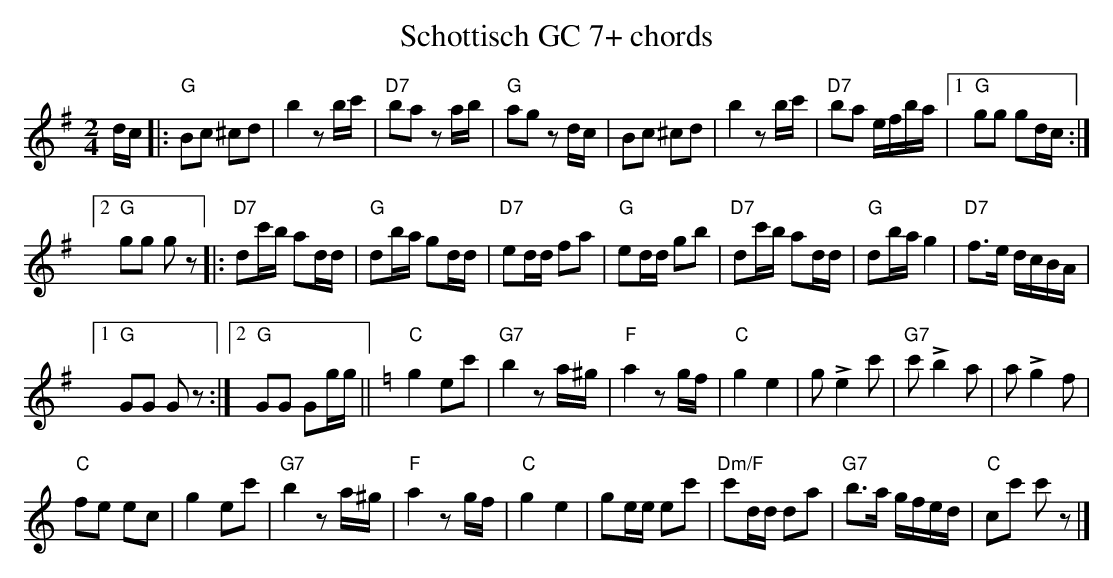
X:1
T:Schottisch GC 7+ chords
M:2/4
L:1/16
K:G %%MIDI gchordon
dc |: "G"B2c2 ^c2d2 | b4z2bc' | "D7"b2a2 z2ab | "G"a2g2 z2dc | B2c2 ^c2d2 | b4z2bc' | "D7"b2a2 efba |1 "G"g2g2 g2dc :|2
"G"g2g2 g2z2 |: "D7"d2c'b a2dd | "G"d2ba g2dd | "D7"e2dd f2a2 | "G"e2dd g2b2 | "D7"d2c'b a2dd | "G"d2ba g4 | "D7"f3e dcBA |1
"G"G2G2 G2z2 :|2 "G"G2G2 G2gg || [K:C ] "C"g4 e2c'2 | "G7"b4 z2a^g | "F"a4z2gf | "C"g4e4 | g2!>!e4c'2 | "G7"c'2!>!b4a2 | a2 !>!g4f2 |
"C"f2e2 e2c2 | g4e2c'2 | "G7"b4z2a^g | "F"a4z2gf | "C"g4e4 | g2ee e2c'2 | "Dm/F"c'2dd d2a2 | "G7"b3a gfed | "C"c2c'2 c'2z2 |]
